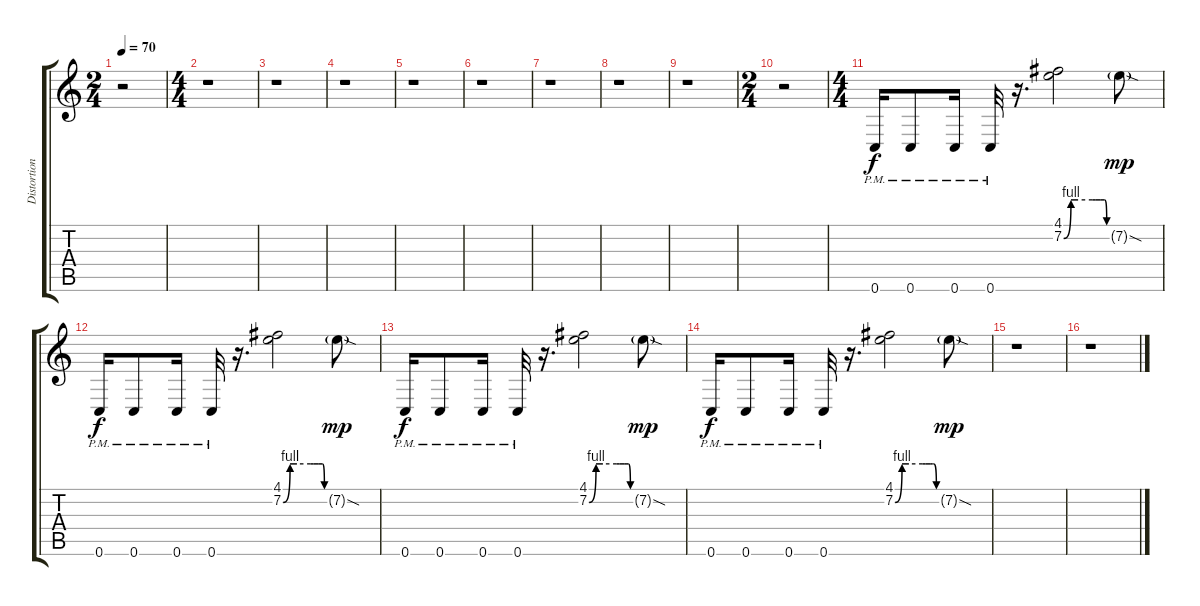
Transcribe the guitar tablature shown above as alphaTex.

\track ("Distortion 3" "Distortion") {instrument distortionguitar}
\staff {score tabs}
\tuning (D4 A3 F3 C3 G2 C2) {hide}
\ts (2 4)
\tempo 70
\clef g2
\ks c
r.2{dy f} |
\ts (4 4)
r.1 |
r.1 |
r.1 |
r.1 |
r.1 |
r.1 |
r.1 |
r.1 |
\ts (2 4)
r.2 |
\ts (4 4)
0.6{pm}.16 0.6{pm}.8 0.6{pm}.16 0.6{pm}.32 r.16{d} (4.1 7.2{be (custom 0 0 10 4 20 4 40 4 44 4 51 4 57 4 60 0)}).2 7.2{sod g}.8{dy mp} |
0.6{pm}.16{dy f} 0.6{pm}.8 0.6{pm}.16 0.6{pm}.32 r.16{d} (4.1 7.2{be (custom 0 0 10 4 20 4 40 4 44 4 51 4 57 4 60 0)}).2 7.2{sod g}.8{dy mp} |
0.6{pm}.16{dy f} 0.6{pm}.8 0.6{pm}.16 0.6{pm}.32 r.16{d} (4.1 7.2{be (custom 0 0 10 4 20 4 40 4 44 4 51 4 55 4 57 4 60 0)}).2 7.2{sod g}.8{dy mp} |
0.6{pm}.16{dy f} 0.6{pm}.8 0.6{pm}.16 0.6{pm}.32 r.16{d} (4.1 7.2{be (custom 0 0 10 4 20 4 40 4 44 4 51 4 54 4 56 4 60 0)}).2 7.2{sod g}.8{dy mp} |
r.1 |
r.1
